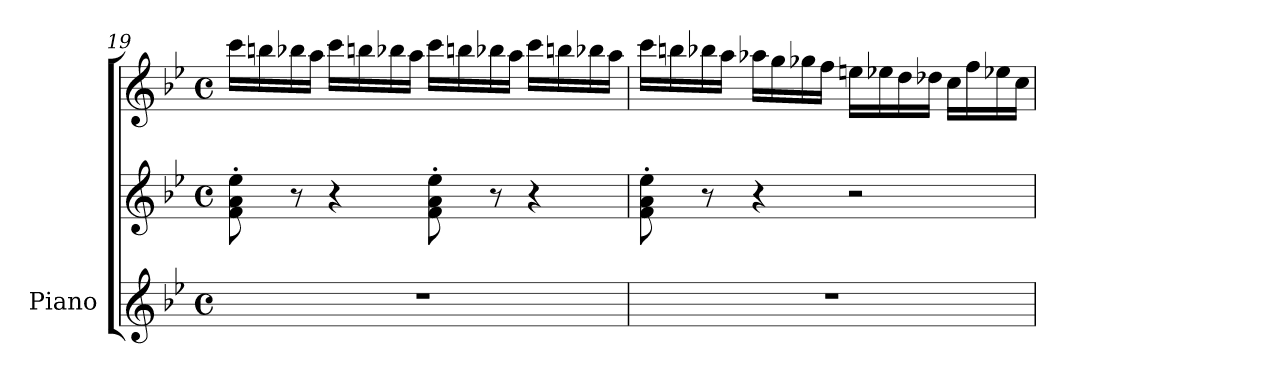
**kern	**kern	**kern
*part1	*part1	*part1
*staff3	*staff2	*staff1
*I"Piano	*	*
*I'Pno	*	*
*clefG2	*clefG2	*clefG2
*k[b-e-]	*k[b-e-]	*k[b-e-]
*M4/4	*M4/4	*M4/4
*met(c)	*met(c)	*met(c)
=19	=19	=19
1r	8f\'> 8a\'> 8ee-\'>	16ccc\LL
.	.	16bbn\
.	8r	16bb-X\
.	.	16aa\JJ
.	4r	16ccc\LL
.	.	16bbn\
.	.	16bb-X\
.	.	16aa\JJ
.	8f\'> 8a\'> 8ee-\'>	16ccc\LL
.	.	16bbn\
.	8r	16bb-X\
.	.	16aa\JJ
.	4r	16ccc\LL
.	.	16bbn\
.	.	16bb-X\
.	.	16aa\JJ
!!LO:LB:g=z
=20	=20	=20
1r	8f\'> 8a\'> 8ee-\'>	16ccc\LL
.	.	16bbn\
.	8r	16bb-X\
.	.	16aa\JJ
.	4r	16aa-X\LL
.	.	16gg\
.	.	16gg-X\
.	.	16ff\JJ
.	2r	16een\LL
.	.	16ee-X\
.	.	16dd\
.	.	16dd-X\JJ
.	.	16cc\LL
.	.	16ff\
.	.	16ee-X\
.	.	16cc\JJ
=	=	=
*-	*-	*-
